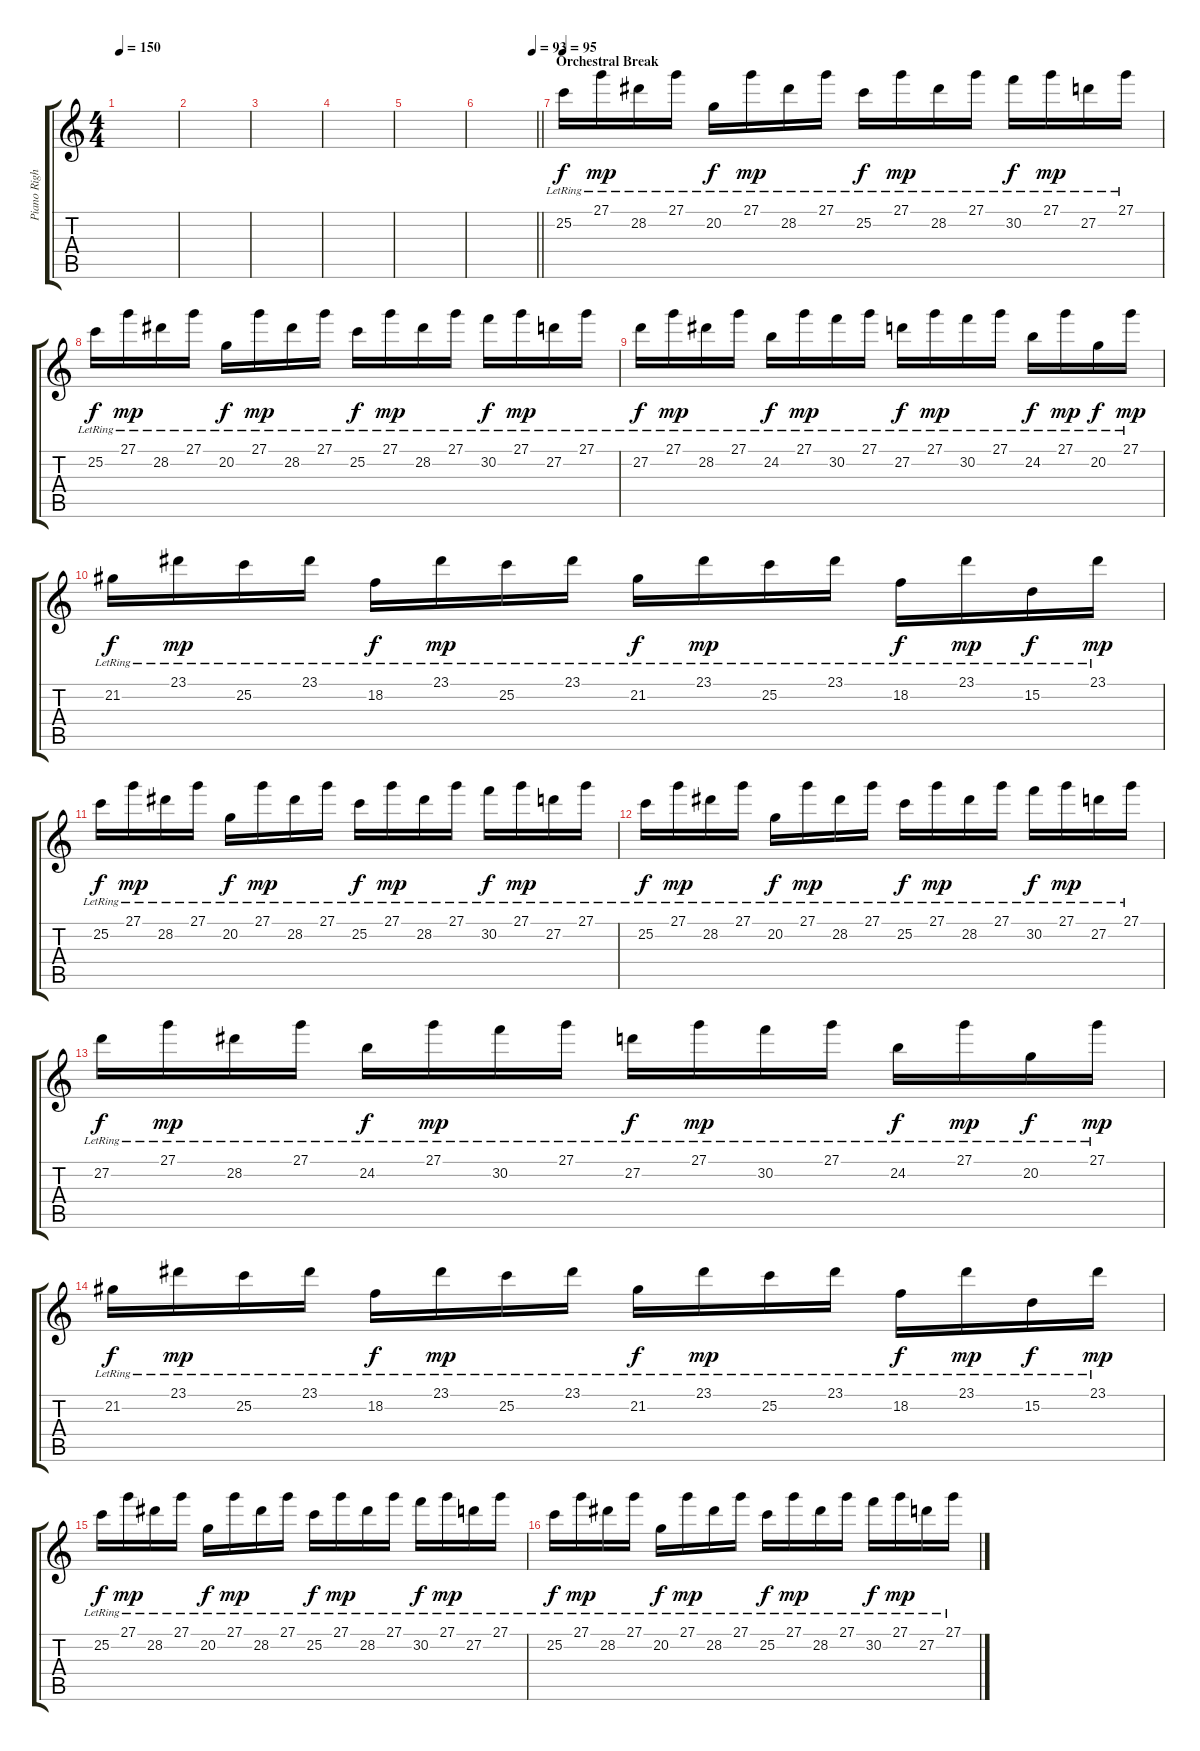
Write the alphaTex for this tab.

\track ("Piano Right Hand" "Piano Righ") {instrument acousticgrandpiano}
\staff {score tabs}
\tuning (E4 B3 G3 D3 A2 E2) {hide}
\ts (4 4)
\tempo 150
\clef g2
\ks c
|
|
|
|
|
\tempo (93 0.9375)
\barLineRight lightlight
|
\section ("" "Orchestral Break")
\tempo 95
25.2{lr}.16{dy f} 27.1{lr}.16{dy mp} 28.2{lr}.16 27.1{lr}.16 20.2{lr}.16{dy f} 27.1{lr}.16{dy mp} 28.2{lr}.16 27.1{lr}.16 25.2{lr}.16{dy f} 27.1{lr}.16{dy mp} 28.2{lr}.16 27.1{lr}.16 30.2{lr}.16{dy f} 27.1{lr}.16{dy mp} 27.2{lr}.16 27.1{lr}.16 |
25.2{lr}.16{dy f} 27.1{lr}.16{dy mp} 28.2{lr}.16 27.1{lr}.16 20.2{lr}.16{dy f} 27.1{lr}.16{dy mp} 28.2{lr}.16 27.1{lr}.16 25.2{lr}.16{dy f} 27.1{lr}.16{dy mp} 28.2{lr}.16 27.1{lr}.16 30.2{lr}.16{dy f} 27.1{lr}.16{dy mp} 27.2{lr}.16 27.1{lr}.16 |
27.2{lr}.16{dy f} 27.1{lr}.16{dy mp} 28.2{lr}.16 27.1{lr}.16 24.2{lr}.16{dy f} 27.1{lr}.16{dy mp} 30.2{lr}.16 27.1{lr}.16 27.2{lr}.16{dy f} 27.1{lr}.16{dy mp} 30.2{lr}.16 27.1{lr}.16 24.2{lr}.16{dy f} 27.1{lr}.16{dy mp} 20.2{lr}.16{dy f} 27.1{lr}.16{dy mp} |
21.2{lr}.16{dy f} 23.1{lr}.16{dy mp} 25.2{lr}.16 23.1{lr}.16 18.2{lr}.16{dy f} 23.1{lr}.16{dy mp} 25.2{lr}.16 23.1{lr}.16 21.2{lr}.16{dy f} 23.1{lr}.16{dy mp} 25.2{lr}.16 23.1{lr}.16 18.2{lr}.16{dy f} 23.1{lr}.16{dy mp} 15.2{lr}.16{dy f} 23.1{lr}.16{dy mp} |
25.2{lr}.16{dy f} 27.1{lr}.16{dy mp} 28.2{lr}.16 27.1{lr}.16 20.2{lr}.16{dy f} 27.1{lr}.16{dy mp} 28.2{lr}.16 27.1{lr}.16 25.2{lr}.16{dy f} 27.1{lr}.16{dy mp} 28.2{lr}.16 27.1{lr}.16 30.2{lr}.16{dy f} 27.1{lr}.16{dy mp} 27.2{lr}.16 27.1{lr}.16 |
25.2{lr}.16{dy f} 27.1{lr}.16{dy mp} 28.2{lr}.16 27.1{lr}.16 20.2{lr}.16{dy f} 27.1{lr}.16{dy mp} 28.2{lr}.16 27.1{lr}.16 25.2{lr}.16{dy f} 27.1{lr}.16{dy mp} 28.2{lr}.16 27.1{lr}.16 30.2{lr}.16{dy f} 27.1{lr}.16{dy mp} 27.2{lr}.16 27.1{lr}.16 |
27.2{lr}.16{dy f} 27.1{lr}.16{dy mp} 28.2{lr}.16 27.1{lr}.16 24.2{lr}.16{dy f} 27.1{lr}.16{dy mp} 30.2{lr}.16 27.1{lr}.16 27.2{lr}.16{dy f} 27.1{lr}.16{dy mp} 30.2{lr}.16 27.1{lr}.16 24.2{lr}.16{dy f} 27.1{lr}.16{dy mp} 20.2{lr}.16{dy f} 27.1{lr}.16{dy mp} |
21.2{lr}.16{dy f} 23.1{lr}.16{dy mp} 25.2{lr}.16 23.1{lr}.16 18.2{lr}.16{dy f} 23.1{lr}.16{dy mp} 25.2{lr}.16 23.1{lr}.16 21.2{lr}.16{dy f} 23.1{lr}.16{dy mp} 25.2{lr}.16 23.1{lr}.16 18.2{lr}.16{dy f} 23.1{lr}.16{dy mp} 15.2{lr}.16{dy f} 23.1{lr}.16{dy mp} |
25.2{lr}.16{dy f} 27.1{lr}.16{dy mp} 28.2{lr}.16 27.1{lr}.16 20.2{lr}.16{dy f} 27.1{lr}.16{dy mp} 28.2{lr}.16 27.1{lr}.16 25.2{lr}.16{dy f} 27.1{lr}.16{dy mp} 28.2{lr}.16 27.1{lr}.16 30.2{lr}.16{dy f} 27.1{lr}.16{dy mp} 27.2{lr}.16 27.1{lr}.16 |
25.2{lr}.16{dy f} 27.1{lr}.16{dy mp} 28.2{lr}.16 27.1{lr}.16 20.2{lr}.16{dy f} 27.1{lr}.16{dy mp} 28.2{lr}.16 27.1{lr}.16 25.2{lr}.16{dy f} 27.1{lr}.16{dy mp} 28.2{lr}.16 27.1{lr}.16 30.2{lr}.16{dy f} 27.1{lr}.16{dy mp} 27.2{lr}.16 27.1{lr}.16
